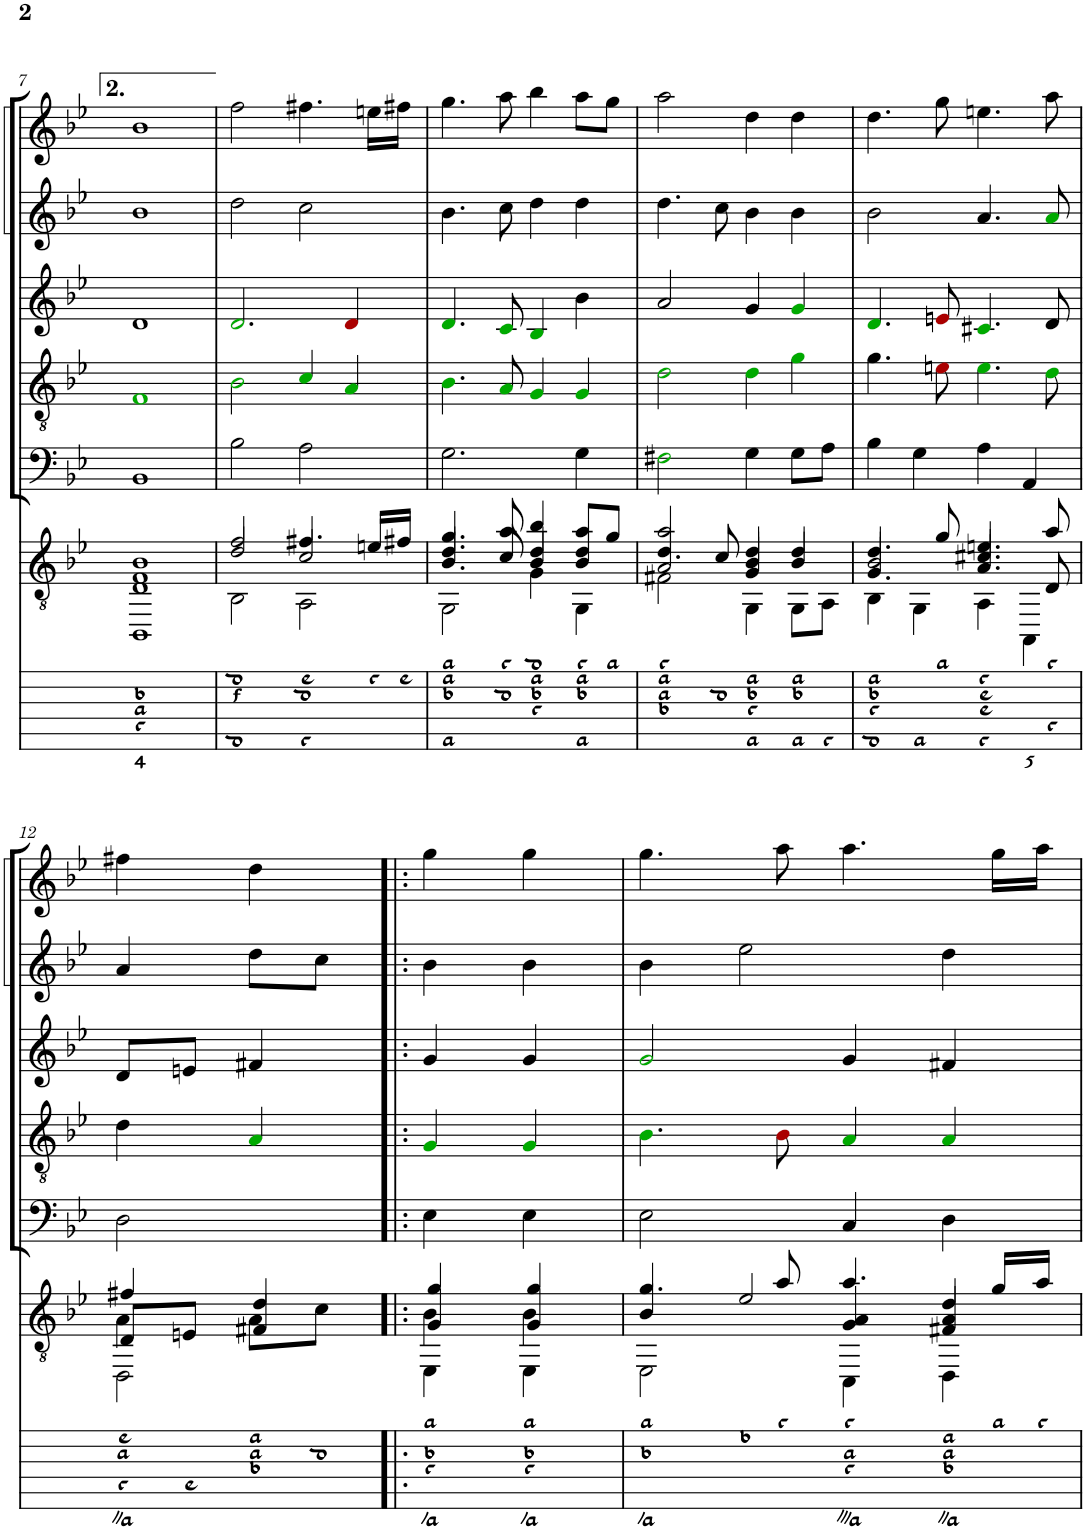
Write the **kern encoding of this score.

**kern	**kern	**kern	**kern	**kern	**kern	**kern
*part6	*part6	*part5	*part4	*part3	*part2	*part1
*staff7	*staff6	*staff5	*staff4	*staff3	*staff2	*staff1
*I"Arciloutna	*	*I"Contrabass	*I"Violoncello	*I"Viola	*I"Violin II	*I"Violin I
*	*	*I'Cb	*I'Vc	*I'Vla	*I'Vln	*I'Vln
!!LO:PB:g=z
*	*clefGv2	*clefF4	*clefGv2	*clefG2	*clefG2	*clefG2
*	*	*Trd7c12	*	*	*	*
*k[b-e-]	*k[b-e-]	*k[b-e-]	*k[b-e-]	*k[b-e-]	*k[b-e-]	*k[b-e-]
*M2/2	*M2/2	*M2/2	*M2/2	*M2/2	*M2/2	*M2/2
*met(c|)	*met(c|)	*met(c|)	*met(c|)	*met(c|)	*met(c|)	*met(c|)
=7	=7	=7	=7	=7	=7	=7
*^	*^	*	*	*	*	*
*	*^	*	*^	*	*	*	*	*
*	*	*^	*	*	*^	*	*	*	*	*
1B-	1F	1D	1BBB-	1B-	1F	1D	1BBB-	1BB-	1Fi	1d	1b-	1b-
*	*	*v	*v	*	*	*	*	*	*	*	*	*
*	*	*	*	*	*v	*v	*	*	*	*	*
=8	=8	=8	=8	=8	=8	=8	=8	=8	=8	=8
2f	2d	2BB-	2f/	2d/	2BB-\	2B-\	2B-i\	2.di/	2dd\	2ff\
4.f#X	2c	2AA	4.f#X/	2c/	2AA\	2A\	4ci/	.	2cc\	4.ff#X\
.	.	.	.	.	.	.	4Ai/	4dj/	.	.
16eLL	.	.	16en/LL	.	.	.	.	.	.	16een\LL
16f#XJJ	.	.	16f#X/JJ	.	.	.	.	.	.	16ff#X\JJ
=9	=9	=9	=9	=9	=9	=9	=9	=9	=9	=9
*	*	*^	*	*	*^	*	*	*	*	*
4.g	4.B-	4.d	2GG	4.g/	4.B-/	4.d/	2GG\	2.G\	4.B-i\	4.di/	4.b-\	4.gg\
8a	8c	8ryy	.	8a/	8c/	8ryy	.	.	8Ai/	8ci/	8cc\	8aa\
4b-	4d	4B-	4G	4b-/	4d/	4B-/	4G\	.	4Gi/	4B-i/	4dd\	4bb-\
8aL	4d	4B-	4GG	8a/L	4d/	4B-/	4GG\	4G\	4Gi/	4b-\	4dd\	8aa\L
8gJ	.	.	.	8g/J	.	.	.	.	.	.	.	8gg\J
=10	=10	=10	=10	=10	=10	=10	=10	=10	=10	=10	=10	=10
2a	4.d	2A	2F#X	2a/	4.d/	2A/	2F#X\	2F#Xi\	2di\	2a/	4.dd\	2aa\
.	8c	.	.	.	8c/	.	.	.	.	.	8cc\	.
4d	4B-	4G	4GG	4d/	4B-/	4G/	4GG\	4G\	4di\	4g/	4b-\	4dd\
4d	4B-	4ryy	8GGL	4d/	4B-/	4ryy	8GG\L	8G\L	4gi\	4gi/	4b-\	4dd\
.	.	.	8AAJ	.	.	.	8AA\J	8A\J	.	.	.	.
=11	=11	=11	=11	=11	=11	=11	=11	=11	=11	=11	=11	=11
4.d	2B-	4.G	4BB-	4.d/	2B-/	4.G/	4BB-\	4B-\	4.g\	4.di/	2b-\	4.dd\
.	.	.	4GG	.	.	.	4GG\	4G\	.	.	.	.
8g	.	8ryy	.	8g/	.	8ryy	.	.	8enj\	8enj/	.	8gg\
4.e	4.A	4.c#X	4AA	4.en/	4.A/	4.c#X/	4AA\	4A\	4.ei\	4.c#Xi/	4.a/	4.een\
.	.	.	4AAA	.	.	.	4AAA\	4AA/	.	.	.	.
8a	8ryy	8D	.	8a/	8ryy	8D/	.	.	8di\	8d/	8ai/	8aa\
!!LO:LB:g=z
=12	=12	=12	=12	=12	=12	=12	=12	=12	=12	=12	=12	=12
4f#X	4A	8DL	2DD	4f#X/	4A\	8D/L	2DD\	2D\	4d\	8d/L	4a/	4ff#X\
.	.	8EJ	.	.	.	8En/J	.	.	.	8en/J	.	.
4d	8AL	4F#X	.	4d/	8A\L	4F#X/	.	.	4Ai/	4f#X/	8dd\L	4dd\
.	8cJ	.	.	.	8c\J	.	.	.	.	.	8cc\J	.
=12X1!|:	=12X1!|:	=12X1!|:	=12X1!|:	=12X1!|:	=12X1!|:	=12X1!|:	=12X1!|:	=12X1!|:	=12X1!|:	=12X1!|:	=12X1!|:	=12X1!|:
4g	4B-	4G	4EE-X	4g/	4B-\	4G/	4EE-\	4E-\	4Gi/	4g/	4b-\	4gg\
4g	4B-	4G	4EE-	4g/	4B-\	4G/	4EE-\	4E-\	4Gi/	4g/	4b-\	4gg\
=13	=13	=13	=13	=13	=13	=13	=13	=13	=13	=13	=13	=13
4.g	4B-	2ryy	2EE-X	4.g/	4B-/	2ryy	2EE-\	2E-\	4.B-i\	2gi/	4b-\	4.gg\
.	2e-X	.	.	.	2e-/	.	.	.	.	.	2ee-\	.
8a	.	.	.	8a/	.	.	.	.	8B-j\	.	.	8aa\
4.a	.	4G 4A	4CC	4.a/	.	4G/ 4A/	4CC\	4C/	4Ai/	4g/	.	4.aa\
.	4d	4F#X 4A	4DD	.	4d/	4F#X/ 4A/	4DD\	4D\	4Ai/	4f#X/	4dd\	.
16gLL	.	.	.	16g/LL	.	.	.	.	.	.	.	16gg\LL
16aJJ	.	.	.	16a/JJ	.	.	.	.	.	.	.	16aa\JJ
*v	*v	*v	*v	*	*	*	*	*	*	*	*	*
*	*v	*v	*v	*v	*	*	*	*	*
=	=	=	=	=	=	=
*-	*-	*-	*-	*-	*-	*-
